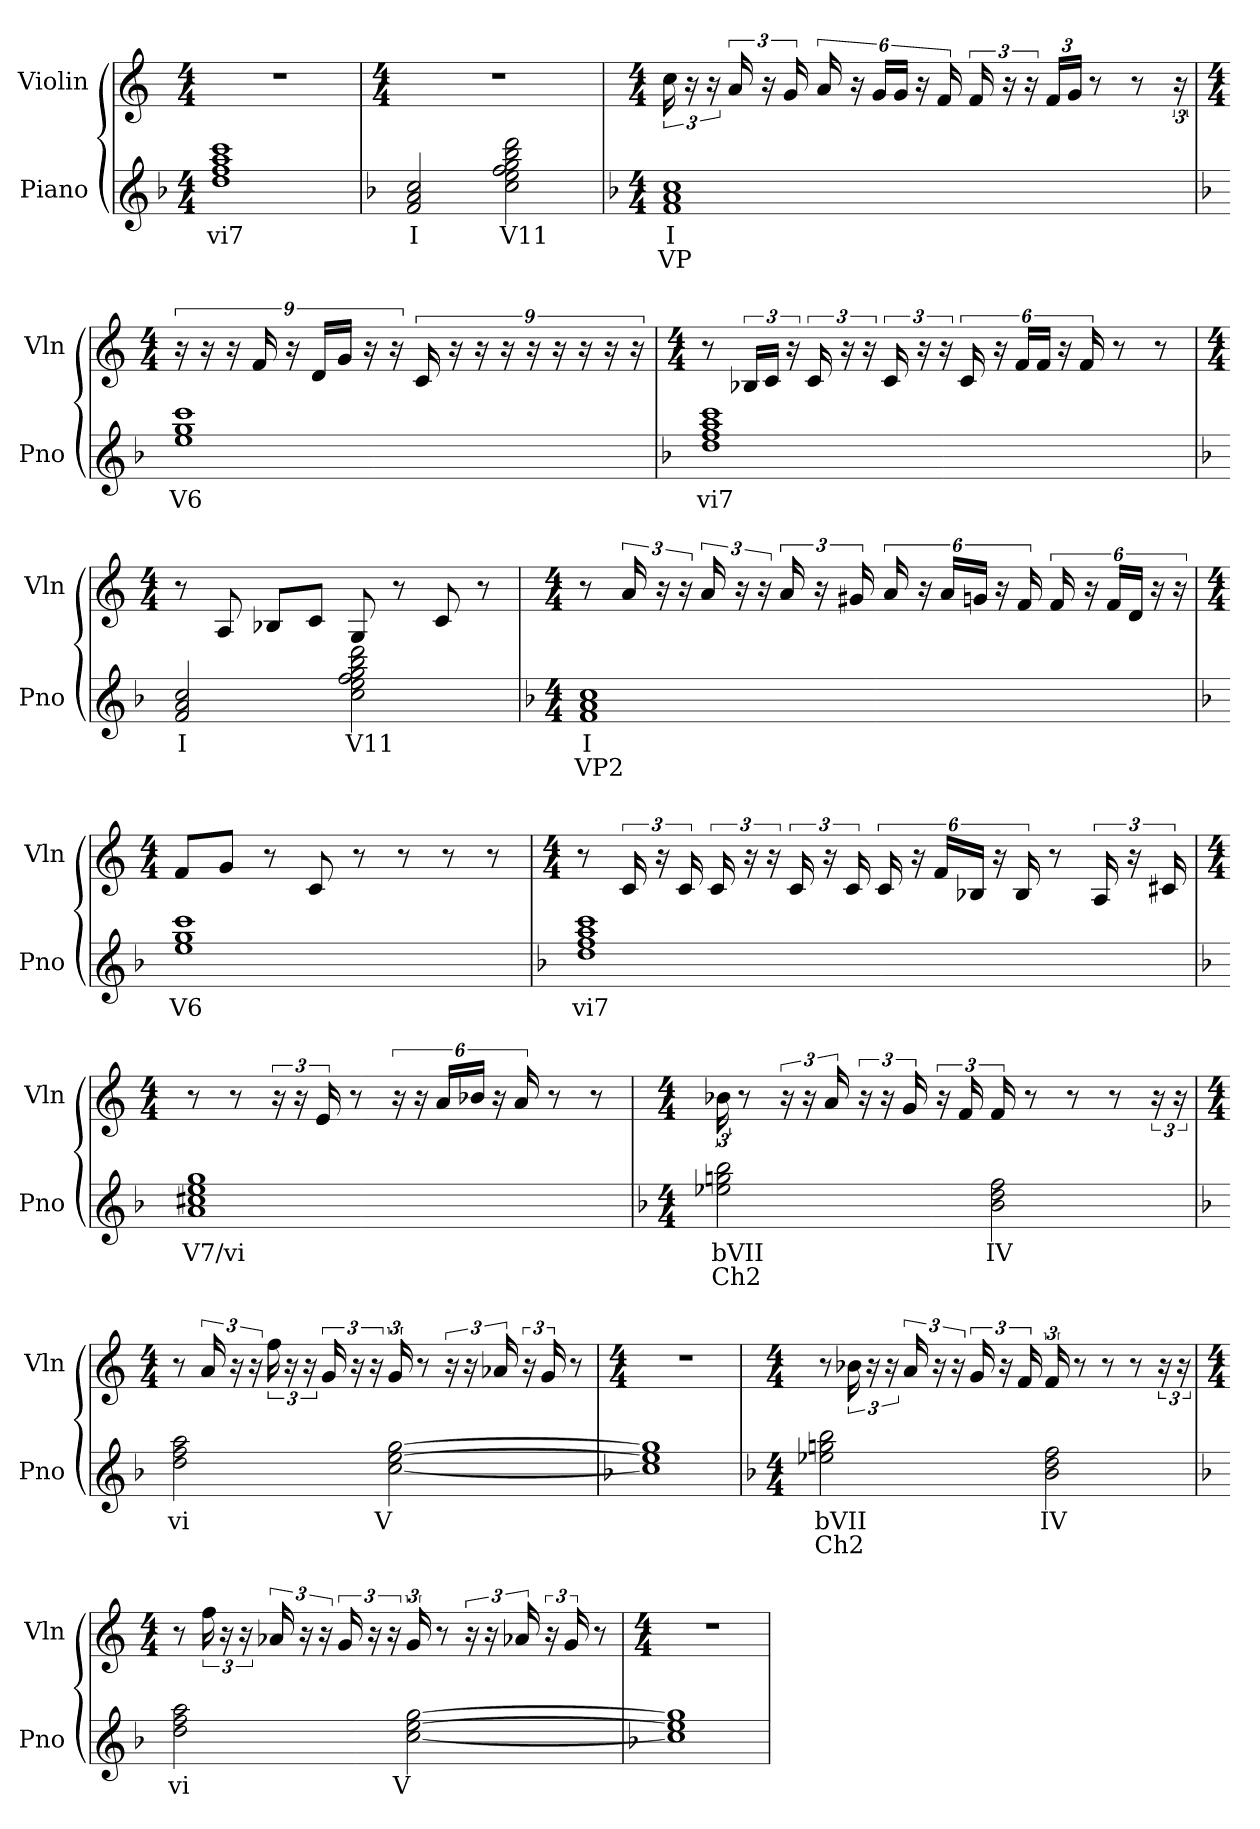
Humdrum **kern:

**kern	**text	**text	**kern
*part2	*part2	*part2	*part1
*staff2	*staff2	*staff2	*staff1
*I"Piano	*	*	*I"Violin
*I'Pno	*	*	*I'Vln
*k[b-]	*	*	*
*F:	*	*	*
*M4/4	*	*	*M4/4
=	=	=	=
1dd 1ff 1aa 1ccc	vi7	.	1r
=	=	=	=
*k[b-]	*	*	*
*F:	*	*	*
*	*	*	*M4/4
2f 2a 2cc	I	.	1r
2cc 2ee 2gg 2bb- 2ddd 2ff	V11	.	.
=	=	=	=
*k[b-]	*	*	*
*F:	*	*	*
*M4/4	*	*	*M4/4
1f 1a 1cc	I	VP	24cc
.	.	.	24r
.	.	.	24r
.	.	.	24a
.	.	.	24r
.	.	.	24g
.	.	.	24a
.	.	.	24r
.	.	.	24gLL
.	.	.	24gJJ
.	.	.	24r
.	.	.	24f
.	.	.	24f
.	.	.	24r
.	.	.	24r
.	.	.	24fLL
.	.	.	24gJJ
.	.	.	8r
.	.	.	8r
.	.	.	24r
=	=	=	=
*k[b-]	*	*	*
*F:	*	*	*
*	*	*	*M4/4
1ee 1gg 1ccc	V6	.	18r
.	.	.	18r
.	.	.	18r
.	.	.	18f
.	.	.	18r
.	.	.	18dLL
.	.	.	18gJJ
.	.	.	18r
.	.	.	18r
.	.	.	18c
.	.	.	18r
.	.	.	18r
.	.	.	18r
.	.	.	18r
.	.	.	18r
.	.	.	18r
.	.	.	18r
.	.	.	18r
=	=	=	=
*k[b-]	*	*	*
*F:	*	*	*
*	*	*	*M4/4
1dd 1ff 1aa 1ccc	vi7	.	8r
.	.	.	24B-XLL
.	.	.	24cJJ
.	.	.	24r
.	.	.	24c
.	.	.	24r
.	.	.	24r
.	.	.	24c
.	.	.	24r
.	.	.	24r
.	.	.	24c
.	.	.	24r
.	.	.	24fLL
.	.	.	24fJJ
.	.	.	24r
.	.	.	24f
.	.	.	8r
.	.	.	8r
=	=	=	=
*k[b-]	*	*	*
*F:	*	*	*
*	*	*	*M4/4
2f 2a 2cc	I	.	8r
.	.	.	8A
.	.	.	8B-XL
.	.	.	8cJ
2cc 2ee 2gg 2bb- 2ddd 2ff	V11	.	8G
.	.	.	8r
.	.	.	8c
.	.	.	8r
=	=	=	=
*k[b-]	*	*	*
*F:	*	*	*
*M4/4	*	*	*M4/4
1f 1a 1cc	I	VP2	8r
.	.	.	24a
.	.	.	24r
.	.	.	24r
.	.	.	24a
.	.	.	24r
.	.	.	24r
.	.	.	24a
.	.	.	24r
.	.	.	24g#X
.	.	.	24a
.	.	.	24r
.	.	.	24aLL
.	.	.	24gnJJ
.	.	.	24r
.	.	.	24f
.	.	.	24f
.	.	.	24r
.	.	.	24fLL
.	.	.	24dJJ
.	.	.	24r
.	.	.	24r
=	=	=	=
*k[b-]	*	*	*
*F:	*	*	*
*	*	*	*M4/4
1ee 1gg 1ccc	V6	.	8fL
.	.	.	8gJ
.	.	.	8r
.	.	.	8c
.	.	.	8r
.	.	.	8r
.	.	.	8r
.	.	.	8r
=	=	=	=
*k[b-]	*	*	*
*F:	*	*	*
*	*	*	*M4/4
1dd 1ff 1aa 1ccc	vi7	.	8r
.	.	.	24c
.	.	.	24r
.	.	.	24c
.	.	.	24c
.	.	.	24r
.	.	.	24r
.	.	.	24c
.	.	.	24r
.	.	.	24c
.	.	.	24c
.	.	.	24r
.	.	.	24fLL
.	.	.	24B-XJJ
.	.	.	24r
.	.	.	24B-
.	.	.	8r
.	.	.	24A
.	.	.	24r
.	.	.	24c#X
=	=	=	=
*k[b-]	*	*	*
*F:	*	*	*
*	*	*	*M4/4
1a 1cc#X 1ee 1gg	V7/vi	.	8r
.	.	.	8r
.	.	.	24r
.	.	.	24r
.	.	.	24e
.	.	.	8r
.	.	.	24r
.	.	.	24r
.	.	.	24aLL
.	.	.	24b-XJJ
.	.	.	24r
.	.	.	24a
.	.	.	8r
.	.	.	8r
=	=	=	=
*k[b-]	*	*	*
*F:	*	*	*
*M4/4	*	*	*M4/4
2ee-X 2ggn 2bb-	bVII	Ch2	24b-X
.	.	.	8r
.	.	.	24r
.	.	.	24r
.	.	.	24a
.	.	.	24r
.	.	.	24r
.	.	.	24g
.	.	.	24r
.	.	.	24f
2b- 2dd 2ff	IV	.	24f
.	.	.	8r
.	.	.	8r
.	.	.	8r
.	.	.	24r
.	.	.	24r
=	=	=	=
*k[b-]	*	*	*
*F:	*	*	*
*	*	*	*M4/4
2dd 2ff 2aa	vi	.	8r
.	.	.	24a
.	.	.	24r
.	.	.	24r
.	.	.	24ff
.	.	.	24r
.	.	.	24r
.	.	.	24g
.	.	.	24r
.	.	.	24r
[2cc [2ee [2gg	V	.	24g
.	.	.	8r
.	.	.	24r
.	.	.	24r
.	.	.	24a-X
.	.	.	24r
.	.	.	24g
.	.	.	8r
=	=	=	=
*k[b-]	*	*	*
*F:	*	*	*
*	*	*	*M4/4
1cc] 1ee] 1gg]	.	.	1r
=	=	=	=
*k[b-]	*	*	*
*F:	*	*	*
*M4/4	*	*	*M4/4
2ee-X 2ggn 2bb-	bVII	Ch2	8r
.	.	.	24b-X
.	.	.	24r
.	.	.	24r
.	.	.	24a
.	.	.	24r
.	.	.	24r
.	.	.	24g
.	.	.	24r
.	.	.	24f
2b- 2dd 2ff	IV	.	24f
.	.	.	8r
.	.	.	8r
.	.	.	8r
.	.	.	24r
.	.	.	24r
=	=	=	=
*k[b-]	*	*	*
*F:	*	*	*
*	*	*	*M4/4
2dd 2ff 2aa	vi	.	8r
.	.	.	24ff
.	.	.	24r
.	.	.	24r
.	.	.	24a-X
.	.	.	24r
.	.	.	24r
.	.	.	24g
.	.	.	24r
.	.	.	24r
[2cc [2ee [2gg	V	.	24g
.	.	.	8r
.	.	.	24r
.	.	.	24r
.	.	.	24a-X
.	.	.	24r
.	.	.	24g
.	.	.	8r
=	=	=	=
*k[b-]	*	*	*
*F:	*	*	*
*	*	*	*M4/4
1cc] 1ee] 1gg]	.	.	1r
=	=	=	=
*-	*-	*-	*-
